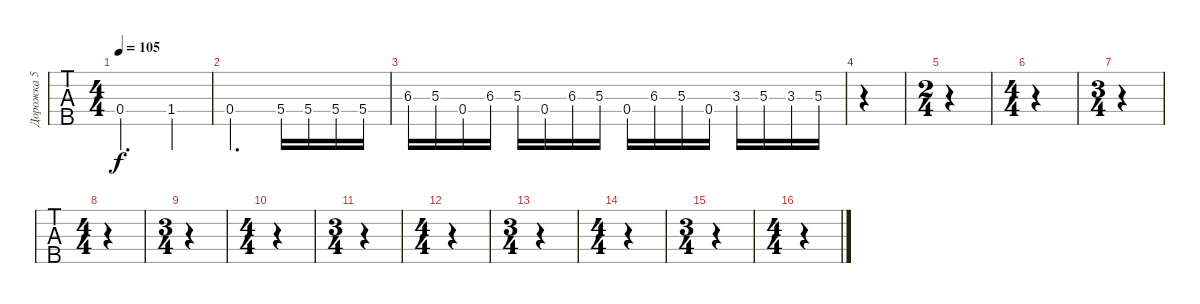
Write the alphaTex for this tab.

\track ("Дорожка 5" "Дорожка 5") {instrument electricbassfinger}
\staff {tabs}
\tuning (Gb2 Db2 Ab1 Db1 Ab0) {hide}
\ts (4 4)
\tempo 105
\clef f4
\ks c
0.4.2{d dy f} 1.4.4 |
0.4.2{d} 5.4.16 5.4.16 5.4.16 5.4.16 |
6.3.16{instrument electricbassfinger} 5.3.16 0.4.16 6.3.16 5.3.16 0.4.16 6.3.16 5.3.16 0.4.16 6.3.16 5.3.16 0.4.16 3.3.16 5.3.16 3.3.16 5.3.16 |
|
\ts (2 4)
|
\ts (4 4)
|
\ts (3 4)
|
\ts (4 4)
|
\ts (3 4)
|
\ts (4 4)
|
\ts (3 4)
|
\ts (4 4)
|
\ts (3 4)
|
\ts (4 4)
|
\ts (3 4)
|
\ts (4 4)
